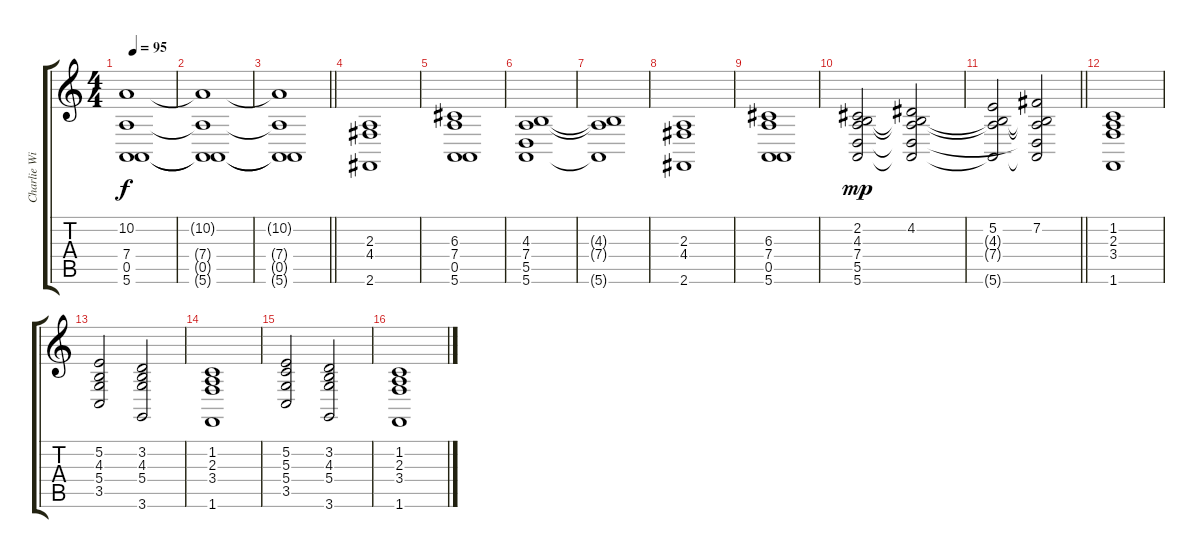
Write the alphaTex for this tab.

\track ("Charlie Wilson" "Charlie Wi") {instrument synthstrings1}
\staff {score tabs}
\tuning (E4 B3 G3 D3 A2 E2) {hide}
\ts (4 4)
\tempo 95
\clef g2
\ks c
(10.2{t} 7.4{t} 0.5{t} 5.6{t}).1{dy f} |
(10.2{t} 7.4{t} 0.5{t} 5.6{t}).1 |
\barLineRight lightlight
(10.2{t} 7.4{t} 0.5{t} 5.6{t}).1 |
(2.3 4.4 2.6).1 |
(6.3 7.4 0.5 5.6).1 |
(4.3 7.4 5.5 5.6).1 |
(4.3{t} 7.4{t} 5.6{t}).1 |
(2.3 4.4 2.6).1 |
(6.3 7.4 0.5 5.6).1 |
(2.2 4.3 7.4 5.5 5.6).2{dy mp} (4.2 4.3{t} 7.4{t} 5.5{t} 5.6{t}).2 |
\barLineRight lightlight
(5.2 4.3{t} 7.4{t} 5.6{t}).2 (7.2 4.3{t} 7.4{t} 5.5{t} 5.6{t}).2 |
(1.2 2.3 3.4 1.6).1{volume 11} |
(5.2 4.3 5.4 3.5).2 (3.2 4.3 5.4 3.6).2 |
(1.2 2.3 3.4 1.6).1 |
(5.2 5.3 5.4 3.5).2 (3.2 4.3 5.4 3.6).2 |
(1.2 2.3 3.4 1.6).1
